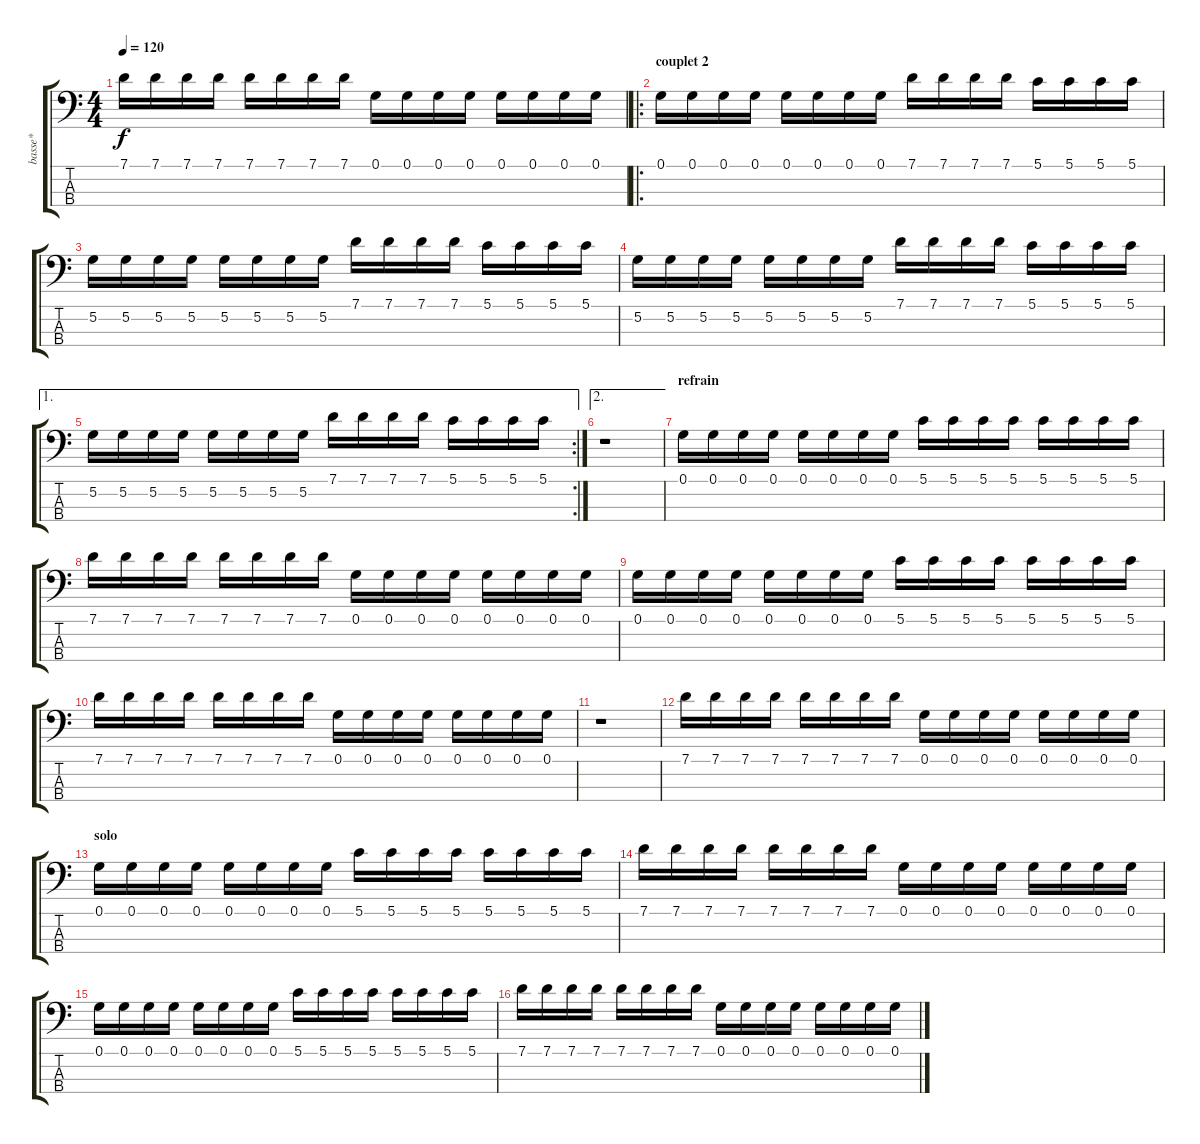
\track ("basse*" "basse*") {instrument electricbassfinger}
\staff {score tabs}
\tuning (G2 D2 A1 E1) {hide}
\ts (4 4)
\tempo 120
\clef f4
\ks c
7.1.16{dy f} 7.1.16 7.1.16 7.1.16 7.1.16 7.1.16 7.1.16 7.1.16 0.1.16 0.1.16 0.1.16 0.1.16 0.1.16 0.1.16 0.1.16 0.1.16 |
\ro
\section ("" "couplet 2")
0.1.16 0.1.16 0.1.16 0.1.16 0.1.16 0.1.16 0.1.16 0.1.16 7.1.16 7.1.16 7.1.16 7.1.16 5.1.16 5.1.16 5.1.16 5.1.16 |
5.2.16 5.2.16 5.2.16 5.2.16 5.2.16 5.2.16 5.2.16 5.2.16 7.1.16 7.1.16 7.1.16 7.1.16 5.1.16 5.1.16 5.1.16 5.1.16 |
5.2.16 5.2.16 5.2.16 5.2.16 5.2.16 5.2.16 5.2.16 5.2.16 7.1.16 7.1.16 7.1.16 7.1.16 5.1.16 5.1.16 5.1.16 5.1.16 |
\ae 1
\rc 2
5.2.16 5.2.16 5.2.16 5.2.16 5.2.16 5.2.16 5.2.16 5.2.16 7.1.16 7.1.16 7.1.16 7.1.16 5.1.16 5.1.16 5.1.16 5.1.16 |
\ae 2
r.1 |
\section ("" "refrain")
0.1.16 0.1.16 0.1.16 0.1.16 0.1.16 0.1.16 0.1.16 0.1.16 5.1.16 5.1.16 5.1.16 5.1.16 5.1.16 5.1.16 5.1.16 5.1.16 |
7.1.16 7.1.16 7.1.16 7.1.16 7.1.16 7.1.16 7.1.16 7.1.16 0.1.16 0.1.16 0.1.16 0.1.16 0.1.16 0.1.16 0.1.16 0.1.16 |
0.1.16 0.1.16 0.1.16 0.1.16 0.1.16 0.1.16 0.1.16 0.1.16 5.1.16 5.1.16 5.1.16 5.1.16 5.1.16 5.1.16 5.1.16 5.1.16 |
7.1.16 7.1.16 7.1.16 7.1.16 7.1.16 7.1.16 7.1.16 7.1.16 0.1.16 0.1.16 0.1.16 0.1.16 0.1.16 0.1.16 0.1.16 0.1.16 |
r.1 |
7.1.16 7.1.16 7.1.16 7.1.16 7.1.16 7.1.16 7.1.16 7.1.16 0.1.16 0.1.16 0.1.16 0.1.16 0.1.16 0.1.16 0.1.16 0.1.16 |
\section ("" "solo")
0.1.16 0.1.16 0.1.16 0.1.16 0.1.16 0.1.16 0.1.16 0.1.16 5.1.16 5.1.16 5.1.16 5.1.16 5.1.16 5.1.16 5.1.16 5.1.16 |
7.1.16 7.1.16 7.1.16 7.1.16 7.1.16 7.1.16 7.1.16 7.1.16 0.1.16 0.1.16 0.1.16 0.1.16 0.1.16 0.1.16 0.1.16 0.1.16 |
0.1.16 0.1.16 0.1.16 0.1.16 0.1.16 0.1.16 0.1.16 0.1.16 5.1.16 5.1.16 5.1.16 5.1.16 5.1.16 5.1.16 5.1.16 5.1.16 |
7.1.16 7.1.16 7.1.16 7.1.16 7.1.16 7.1.16 7.1.16 7.1.16 0.1.16 0.1.16 0.1.16 0.1.16 0.1.16 0.1.16 0.1.16 0.1.16
